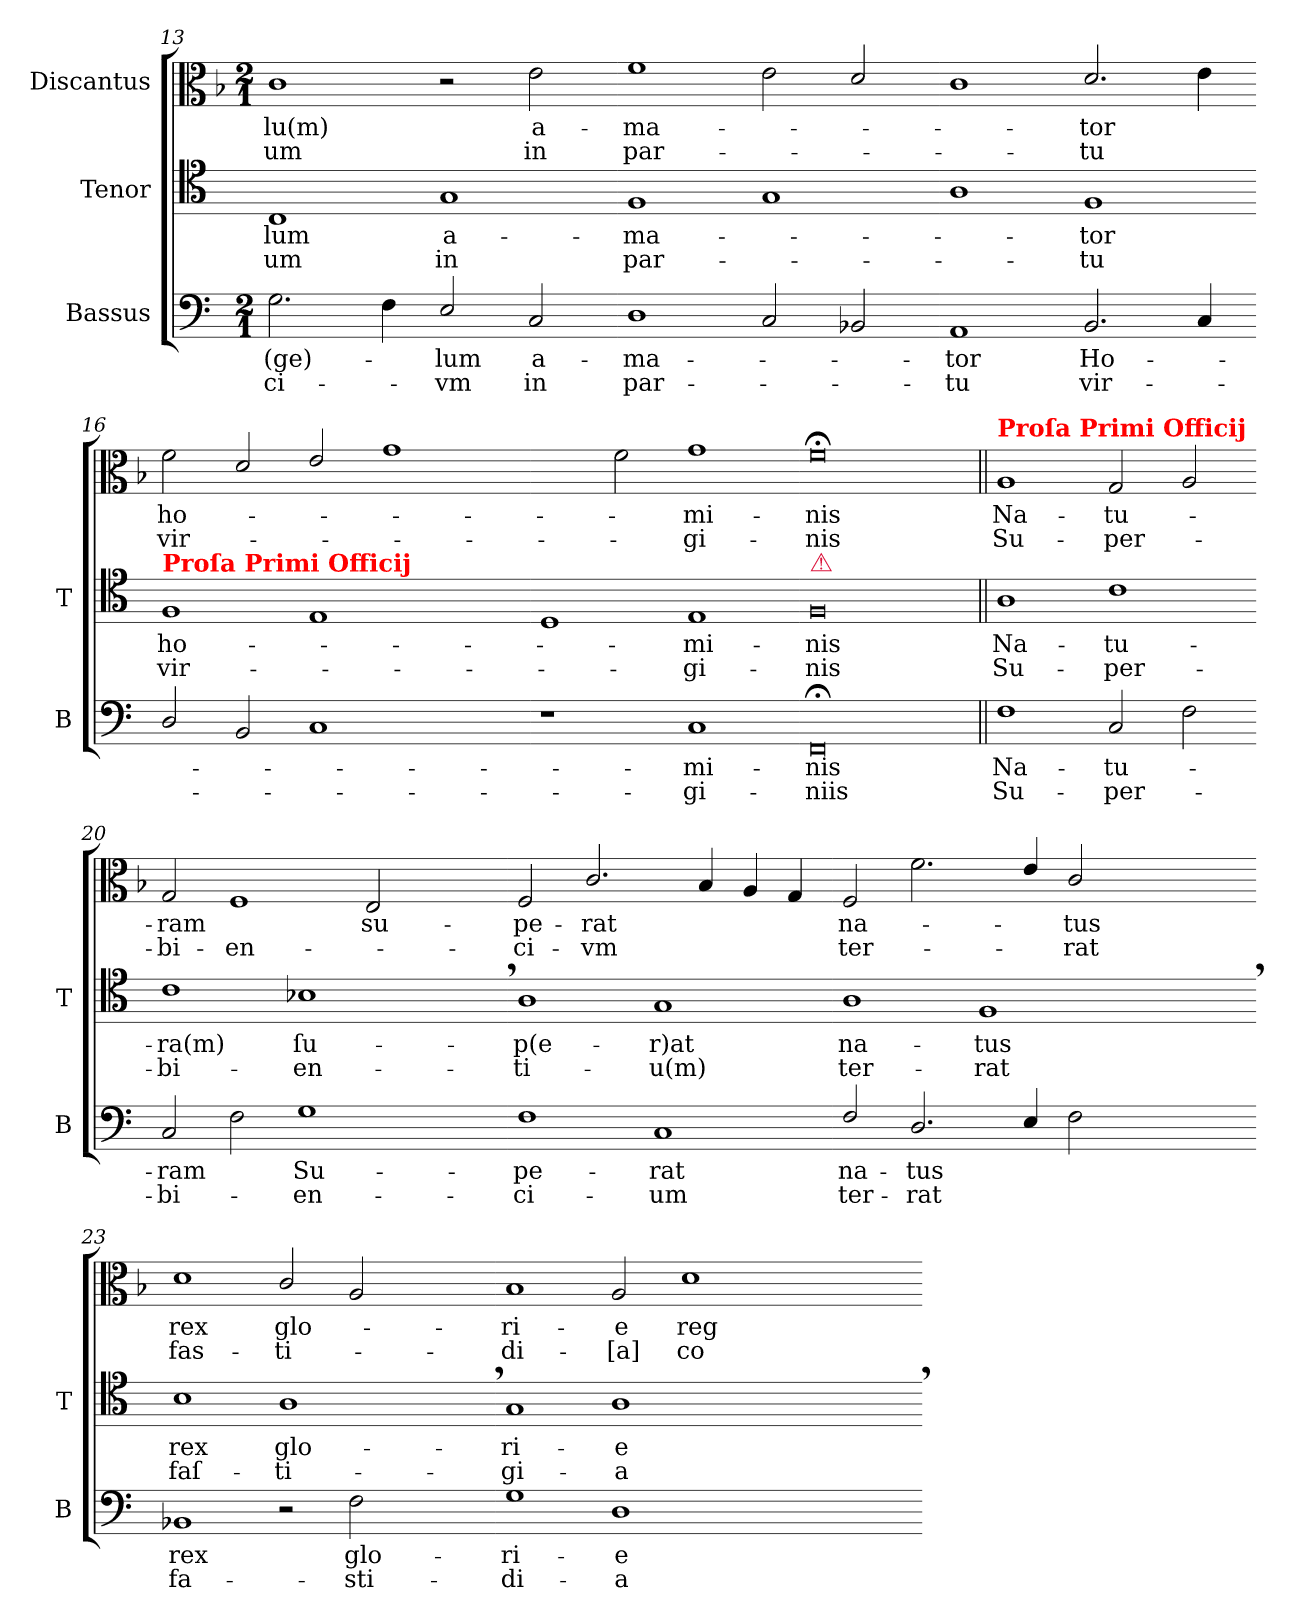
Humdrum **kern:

**kern	**text	**text	**kern	**text	**text	**kern	**text	**text
*part3	*part3	*part3	*part2	*part2	*part2	*part1	*part1	*part1
*staff3	*staff3	*staff3	*staff2	*staff2	*staff2	*staff1	*staff1	*staff1
*I"Bassus	*	*	*I"Tenor	*	*	*I"Discantus	*	*
*I'B	*	*	*I'T	*	*	*	*	*
*clefF4	*	*	*clefC4	*	*	*clefC3	*	*
*	*	*	*	*	*	*k[b-]	*	*
*	*	*	*	*	*	*F:	*	*
*M2/1	*	*	*	*	*	*M2/1	*	*
=13	=13	=13	=13	=13	=13	=13	=13	=13
2.G\	-(ge)-	-ci-	1C	-lum	-um	1c	-lu(m)	-um
4F\	.	.	.	.	.	.	.	.
2E/	-lum	-vm	1G	a-	in	2r	.	.
2C/	a-	in	.	.	.	2e\	a-	in
=14-	=14-	=14-	=14-	=14-	=14-	=14-	=14-	=14-
1D	-ma-	par-	1F	-ma-	par-	1f	-ma-	par-
2C/	.	.	1G	.	.	2e\	.	.
2BB-/	.	.	.	.	.	2d/	.	.
=15-	=15-	=15-	=15-	=15-	=15-	=15-	=15-	=15-
1AA	-tor	-tu	1A	.	.	1c	.	.
2.BB-/	Ho-	vir-	1F	-tor	-tu	2.d/	tor	-tu
4C/	.	.	.	.	.	4e\	.	.
=16-	=16-	=16-	=16-	=16-	=16-	=16-	=16-	=16-
!	!	!	!LO:TX:a:B:color=red:t=Proſa Primi Officij	!	!	!	!	!
2D/	.	.	1F	ho-	vir-	2f\	ho-	vir-
2BB-/	.	.	.	.	.	2d/	.	.
1C	.	.	1E	.	.	2e/	.	.
.	.	.	.	.	.	1g\	.	.
2ryy	.	.	2ryy	.	.	.	.	.
=17-	=17-	=17-	=17-	=17-	=17-	=17-	=17-	=17-
1r	.	.	1D	.	.	2ryy	.	.
.	.	.	.	.	.	2f\	.	.
1C	-mi-	gi-	1E	-mi-	-gi-	1g	-mi-	-gi-
=18-	=18-	=18-	=18-	=18-	=18-	=18-	=18-	=18-
!	!	!	!LO:TX:a:color=crimson:t=⚠	!	!	!	!	!
0FF;<	-nis	-niis	0F	-nis	-nis	0f;<	-nis	-nis
=19||	=19||	=19||	=19||	=19||	=19||	=19||	=19||	=19||
!	!	!	!	!	!	!LO:TX:a:B:color=red:t=Proſa Primi Officij	!	!
1F	Na-	Su-	1A	Na-	Su-	1A	Na-	Su-
2C/	-tu-	-per-	1c	-tu-	-per-	2G/	-tu-	-per-
2F\	.	.	.	.	.	2A/	.	.
=20-	=20-	=20-	=20-	=20-	=20-	=20-	=20-	=20-
2C/	-ram	-bi-	1c,<	-ra(m)	-bi-	2G/	-ram	-bi-
2F\	.	.	.	.	.	1F	.	-en-
1G	Su-	-en-	1B-X	ſu-	-en-	.	.	.
.	.	.	.	.	.	2E/	su-	.
=21-	=21-	=21-	=21-	=21-	=21-	=21-	=21-	=21-
1F	-pe-	-ci-	1A	-p(e-	-ti-	2F/	-pe-	-ci-
.	.	.	.	.	.	2.c/	-rat	-vm
1C	-rat	-um	1G	-r)at	-u(m)	.	.	.
.	.	.	.	.	.	4B-/	.	.
.	.	.	.	.	.	4A/	.	.
.	.	.	.	.	.	4G/	.	.
=22-	=22-	=22-	=22-	=22-	=22-	=22-	=22-	=22-
2F/	na-	ter-	1A	na-	ter-	2F/	na-	ter-
2.D/	-tus	-rat	.	.	.	2.f\	.	.
.	.	.	1F,<	-tus	-rat	.	.	.
4E/	.	.	.	.	.	4e/	.	.
2F\	.	.	.	.	.	2c/	-tus	-rat
=23-	=23-	=23-	=23-	=23-	=23-	=23-	=23-	=23-
1BB-X	rex	fa-	1B-,<	rex	faſ-	1d	rex	fas-
2r	.	.	1A	glo-	-ti-	2c/	glo-	-ti-
2F\	glo-	-sti-	.	.	.	2A/	.	.
=24-	=24-	=24-	=24-	=24-	=24-	=24-	=24-	=24-
1G	-ri-	-di-	1G	-ri-	-gi-	1B-	-ri-	-di-
1D	-e	-a	1A,<	-e	-a	2A/	-e	-[a]
.	.	.	.	.	.	1d\	reg-	co-
2ryy	.	.	2ryy	.	.	.	.	.
=-	=-	=-	=-	=-	=-	=-	=-	=-
*-	*-	*-	*-	*-	*-	*-	*-	*-
